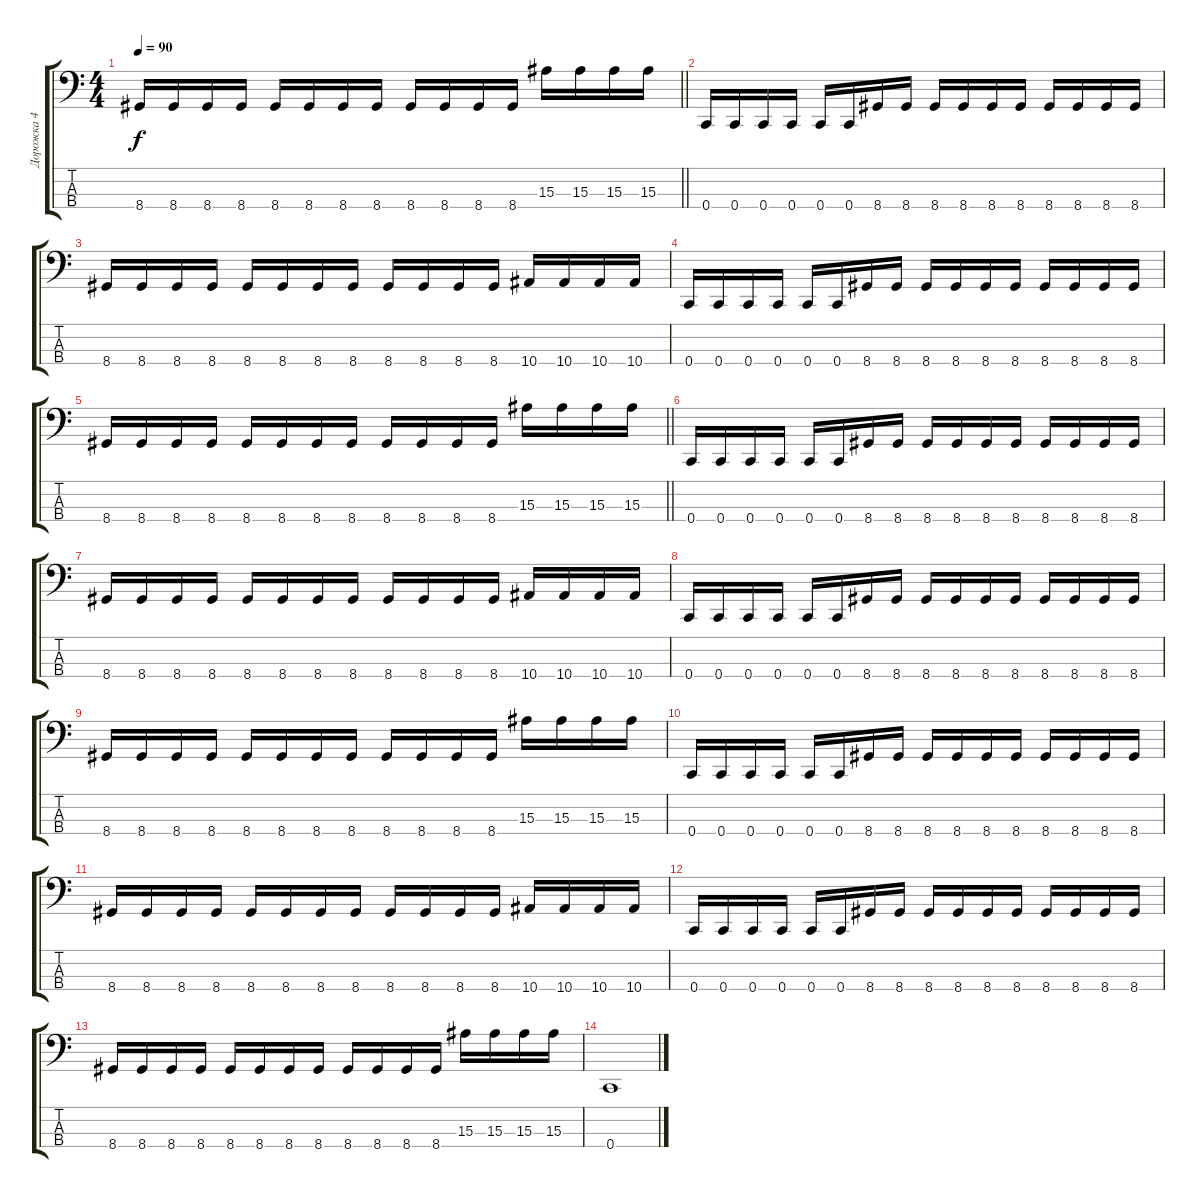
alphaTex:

\track ("Дорожка 4" "Дорожка 4") {instrument electricbasspick}
\staff {score tabs}
\tuning (F2 C2 G1 C1) {hide}
\ts (4 4)
\tempo 90
\clef f4
\barLineRight lightlight
\ks c
8.4.16{dy f} 8.4.16 8.4.16 8.4.16 8.4.16 8.4.16 8.4.16 8.4.16 8.4.16 8.4.16 8.4.16 8.4.16 15.3.16 15.3.16 15.3.16 15.3.16 |
0.4.16 0.4.16 0.4.16 0.4.16 0.4.16 0.4.16 8.4.16 8.4.16 8.4.16 8.4.16 8.4.16 8.4.16 8.4.16 8.4.16 8.4.16 8.4.16 |
8.4.16 8.4.16 8.4.16 8.4.16 8.4.16 8.4.16 8.4.16 8.4.16 8.4.16 8.4.16 8.4.16 8.4.16 10.4.16 10.4.16 10.4.16 10.4.16 |
0.4.16 0.4.16 0.4.16 0.4.16 0.4.16 0.4.16 8.4.16 8.4.16 8.4.16 8.4.16 8.4.16 8.4.16 8.4.16 8.4.16 8.4.16 8.4.16 |
\barLineRight lightlight
8.4.16 8.4.16 8.4.16 8.4.16 8.4.16 8.4.16 8.4.16 8.4.16 8.4.16 8.4.16 8.4.16 8.4.16 15.3.16 15.3.16 15.3.16 15.3.16 |
0.4.16 0.4.16 0.4.16 0.4.16 0.4.16 0.4.16 8.4.16 8.4.16 8.4.16 8.4.16 8.4.16 8.4.16 8.4.16 8.4.16 8.4.16 8.4.16 |
8.4.16 8.4.16 8.4.16 8.4.16 8.4.16 8.4.16 8.4.16 8.4.16 8.4.16 8.4.16 8.4.16 8.4.16 10.4.16 10.4.16 10.4.16 10.4.16 |
0.4.16 0.4.16 0.4.16 0.4.16 0.4.16 0.4.16 8.4.16 8.4.16 8.4.16 8.4.16 8.4.16 8.4.16 8.4.16 8.4.16 8.4.16 8.4.16 |
8.4.16 8.4.16 8.4.16 8.4.16 8.4.16 8.4.16 8.4.16 8.4.16 8.4.16 8.4.16 8.4.16 8.4.16 15.3.16 15.3.16 15.3.16 15.3.16 |
0.4.16 0.4.16 0.4.16 0.4.16 0.4.16 0.4.16 8.4.16 8.4.16 8.4.16 8.4.16 8.4.16 8.4.16 8.4.16 8.4.16 8.4.16 8.4.16 |
8.4.16 8.4.16 8.4.16 8.4.16 8.4.16 8.4.16 8.4.16 8.4.16 8.4.16 8.4.16 8.4.16 8.4.16 10.4.16 10.4.16 10.4.16 10.4.16 |
0.4.16 0.4.16 0.4.16 0.4.16 0.4.16 0.4.16 8.4.16 8.4.16 8.4.16 8.4.16 8.4.16 8.4.16 8.4.16 8.4.16 8.4.16 8.4.16 |
8.4.16 8.4.16 8.4.16 8.4.16 8.4.16 8.4.16 8.4.16 8.4.16 8.4.16 8.4.16 8.4.16 8.4.16 15.3.16 15.3.16 15.3.16 15.3.16 |
0.4.1
